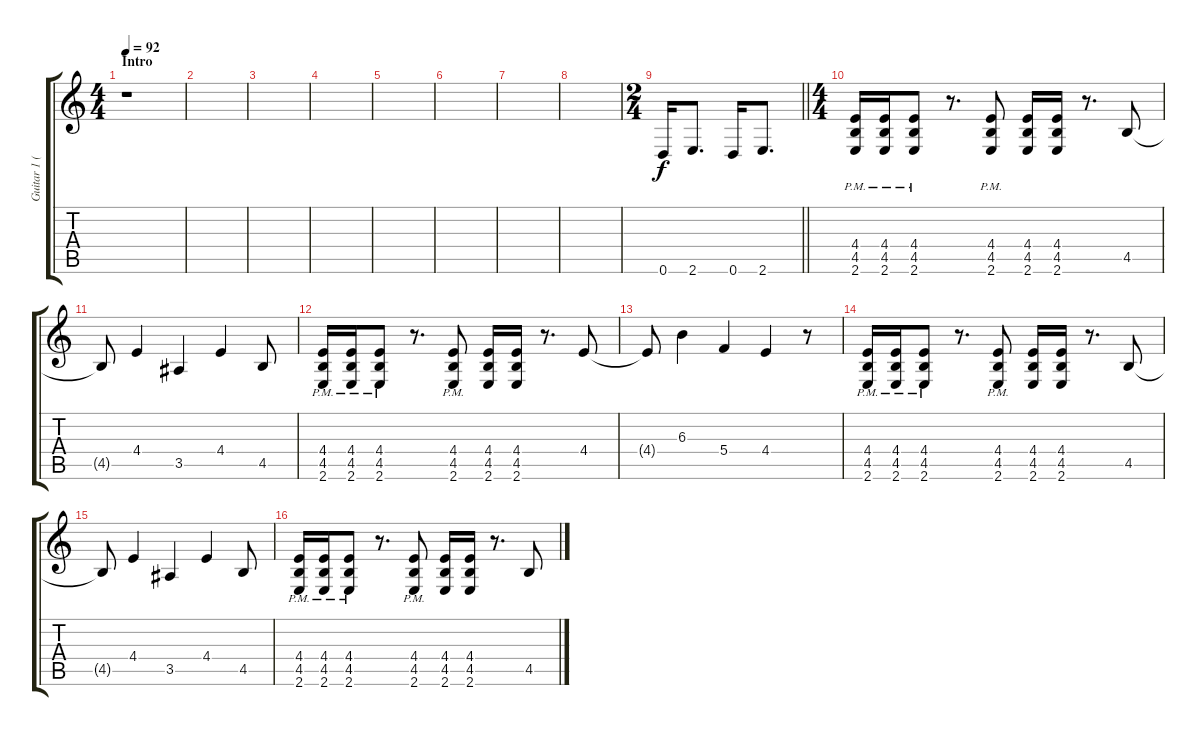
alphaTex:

\track ("Guitar 1 (Alexi)" "Guitar 1 (") {instrument distortionguitar}
\staff {score tabs}
\tuning (D4 A3 F3 C3 G2 D2) {hide}
\ts (4 4)
\section ("" "Intro")
\tempo 92
\clef g2
\ks c
r.1{dy f instrument distortionguitar} |
|
|
|
|
|
|
|
\ts (2 4)
\barLineRight lightlight
0.6.16 2.6.8{d} 0.6.16 2.6.8{d} |
\ts (4 4)
(4.4{pm} 4.5{pm} 2.6{pm}).16 (4.4{pm} 4.5{pm} 2.6{pm}).16 (4.4{pm} 4.5{pm} 2.6{pm}).8 r.8{d} (4.4{pm} 4.5{pm} 2.6{pm}).8 (4.4 4.5 2.6).16 (4.4 4.5 2.6).16 r.8{d} 4.5.8 |
4.5{t}.8 4.4.4 3.5.4 4.4.4 4.5.8 |
(4.4{pm} 4.5{pm} 2.6{pm}).16 (4.4{pm} 4.5{pm} 2.6{pm}).16 (4.4{pm} 4.5{pm} 2.6{pm}).8 r.8{d} (4.4{pm} 4.5{pm} 2.6{pm}).8 (4.4 4.5 2.6).16 (4.4 4.5 2.6).16 r.8{d} 4.4.8 |
4.4{t}.8 6.3.4 5.4.4 4.4.4 r.8 |
(4.4{pm} 4.5{pm} 2.6{pm}).16 (4.4{pm} 4.5{pm} 2.6{pm}).16 (4.4{pm} 4.5{pm} 2.6{pm}).8 r.8{d} (4.4{pm} 4.5{pm} 2.6{pm}).8 (4.4 4.5 2.6).16 (4.4 4.5 2.6).16 r.8{d} 4.5.8 |
4.5{t}.8 4.4.4 3.5.4 4.4.4 4.5.8 |
(4.4{pm} 4.5{pm} 2.6{pm}).16 (4.4{pm} 4.5{pm} 2.6{pm}).16 (4.4{pm} 4.5{pm} 2.6{pm}).8 r.8{d} (4.4{pm} 4.5{pm} 2.6{pm}).8 (4.4 4.5 2.6).16 (4.4 4.5 2.6).16 r.8{d} 4.5.8
